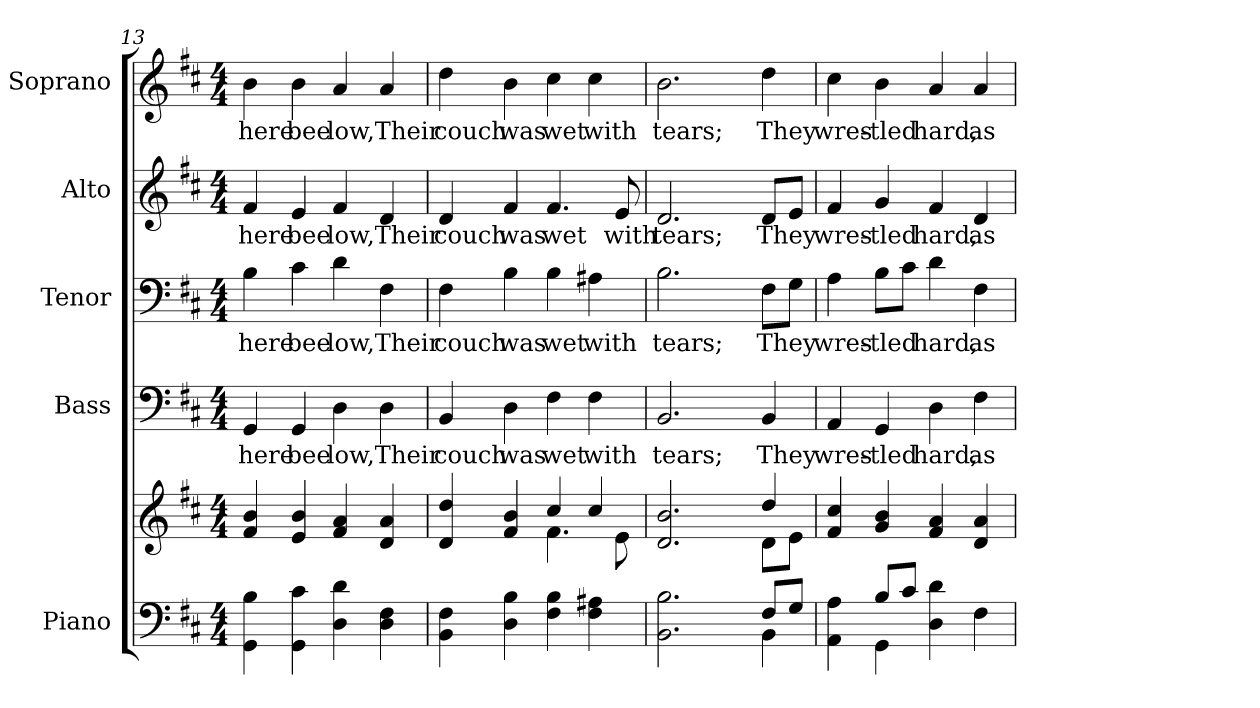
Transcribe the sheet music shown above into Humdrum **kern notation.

**kern	**kern	**kern	**text	**kern	**text	**kern	**text	**kern	**text
*part5	*part5	*part4	*part4	*part3	*part3	*part2	*part2	*part1	*part1
*staff6	*staff5	*staff4	*staff4	*staff3	*staff3	*staff2	*staff2	*staff1	*staff1
*I"Piano	*	*I"Bass	*	*I"Tenor	*	*I"Alto	*	*I"Soprano	*
*I'Pno.	*	*I'B.	*	*I'T.	*	*I'A.	*	*I'S.	*
*clefF4	*clefG2	*clefF4	*	*clefF4	*	*clefG2	*	*clefG2	*
*k[f#c#]	*k[f#c#]	*k[f#c#]	*	*k[f#c#]	*	*k[f#c#]	*	*k[f#c#]	*
*D:	*D:	*D:	*	*D:	*	*D:	*	*D:	*
*M4/4	*M4/4	*M4/4	*	*M4/4	*	*M4/4	*	*M4/4	*
=13	=13	=13	=13	=13	=13	=13	=13	=13	=13
!	!	!	!LO:LY:b:color=#000000	!	!	!	!	!	!
!	!	!	!	!	!LO:LY:b:color=#000000	!	!	!	!
!	!	!	!	!	!	!	!LO:LY:b:color=#000000	!	!
!	!	!	!	!	!	!	!	!	!LO:LY:b:color=#000000
4GGi\ 4Bi	4f#i/ 4bi	4GGi/	here	4Bi\	here	4f#i/	here	4bi\	here
!	!	!	!LO:LY:b:color=#000000	!	!	!	!	!	!
!	!	!	!	!	!LO:LY:b:color=#000000	!	!	!	!
!	!	!	!	!	!	!	!LO:LY:b:color=#000000	!	!
!	!	!	!	!	!	!	!	!	!LO:LY:b:color=#000000
4GGi\ 4c#i	4ei/ 4bi	4GGi/	bee	4c#i\	bee	4ei/	bee	4bi\	bee
!	!	!	!LO:LY:b:color=#000000	!	!	!	!	!	!
!	!	!	!	!	!LO:LY:b:color=#000000	!	!	!	!
!	!	!	!	!	!	!	!LO:LY:b:color=#000000	!	!
!	!	!	!	!	!	!	!	!	!LO:LY:b:color=#000000
4Di\ 4di	4f#i/ 4ai	4Di\	low,	4di\	low,	4f#i/	low,	4ai/	low,
!	!	!	!LO:LY:b:color=#000000	!	!	!	!	!	!
!	!	!	!	!	!LO:LY:b:color=#000000	!	!	!	!
!	!	!	!	!	!	!	!LO:LY:b:color=#000000	!	!
!	!	!	!	!	!	!	!	!	!LO:LY:b:color=#000000
4Di\ 4F#i	4di/ 4ai	4Di\	Their	4F#i\	Their	4di/	Their	4ai/	Their
!!LO:PB:g=z
=14	=14	=14	=14	=14	=14	=14	=14	=14	=14
*	*^	*	*	*	*	*	*	*	*
!	!	!	!	!LO:LY:b:color=#000000	!	!	!	!	!	!
!	!	!	!	!	!	!LO:LY:b:color=#000000	!	!	!	!
!	!	!	!	!	!	!	!	!LO:LY:b:color=#000000	!	!
!	!	!	!	!	!	!	!	!	!	!LO:LY:b:color=#000000
4BBi\ 4F#i	4di/ 4ddi	2ryy	4BBi/	couch	4F#i\	couch	4di/	couch	4ddi\	couch
!	!	!	!	!LO:LY:b:color=#000000	!	!	!	!	!	!
!	!	!	!	!	!	!LO:LY:b:color=#000000	!	!	!	!
!	!	!	!	!	!	!	!	!LO:LY:b:color=#000000	!	!
!	!	!	!	!	!	!	!	!	!	!LO:LY:b:color=#000000
4Di\ 4Bi	4f#i/ 4bi	.	4Di\	was	4Bi\	was	4f#i/	was	4bi\	was
!	!	!	!	!LO:LY:b:color=#000000	!	!	!	!	!	!
!	!	!	!	!	!	!LO:LY:b:color=#000000	!	!	!	!
!	!	!	!	!	!	!	!	!LO:LY:b:color=#000000	!	!
!	!	!	!	!	!	!	!	!	!	!LO:LY:b:color=#000000
4F#i\ 4Bi	4cc#i/	4.f#i\	4F#i\	wet	4Bi\	wet	4.f#i/	wet	4cc#i\	wet
!	!	!	!	!LO:LY:b:color=#000000	!	!	!	!	!	!
!	!	!	!	!	!	!LO:LY:b:color=#000000	!	!	!	!
!	!	!	!	!	!	!	!	!	!	!LO:LY:b:color=#000000
4F#i\ 4A#Xi	4cc#i/	.	4F#i\	with	4A#Xi\	with	.	.	4cc#i\	with
!	!	!	!	!	!	!	!	!LO:LY:b:color=#000000	!	!
.	.	8ei\	.	.	.	.	8ei/	with	.	.
=15	=15	=15	=15	=15	=15	=15	=15	=15	=15	=15
*^	*	*	*	*	*	*	*	*	*	*
!	!	!	!	!	!LO:LY:b:color=#000000	!	!	!	!	!	!
!	!	!	!	!	!	!	!LO:LY:b:color=#000000	!	!	!	!
!	!	!	!	!	!	!	!	!	!LO:LY:b:color=#000000	!	!
!	!	!	!	!	!	!	!	!	!	!	!LO:LY:b:color=#000000
2.BBi\ 2.Bi	2ryy	2.di/ 2.bi	2ryy	2.BBi/	tears;	2.Bi\	tears;	2.di/	tears;	2.bi\	tears;
.	4ryy	.	4ryy	.	.	.	.	.	.	.	.
!	!	!	!	!	!LO:LY:b:color=#000000	!	!	!	!	!	!
!	!	!	!	!	!	!	!LO:LY:b:color=#000000	!	!	!	!
!	!	!	!	!	!	!	!	!	!LO:LY:b:color=#000000	!	!
!	!	!	!	!	!	!	!	!	!	!	!LO:LY:b:color=#000000
8F#i/L	4BBi\	4ddi/	8di\L	4BBi/	They	8F#i\L	They	8di/L	They	4ddi\	They
8Gi/J	.	.	8ei\J	.	.	8Gi\J	.	8ei/J	.	.	.
*	*	*v	*v	*	*	*	*	*	*	*	*
!!LO:PB:g=z
=16	=16	=16	=16	=16	=16	=16	=16	=16	=16	=16
*	*	*^	*	*	*	*	*	*	*	*
!	!	!	!	!	!LO:LY:b:color=#000000	!	!	!	!	!	!
*	*	*v	*v	*	*	*	*	*	*	*	*
*	*	*^	*	*	*	*	*	*	*	*
!	!	!	!	!	!	!	!LO:LY:b:color=#000000	!	!	!	!
*	*	*v	*v	*	*	*	*	*	*	*	*
*	*	*^	*	*	*	*	*	*	*	*
!	!	!	!	!	!	!	!	!	!LO:LY:b:color=#000000	!	!
*	*	*v	*v	*	*	*	*	*	*	*	*
*	*	*^	*	*	*	*	*	*	*	*
!	!	!	!	!	!	!	!	!	!	!	!LO:LY:b:color=#000000
*	*	*v	*v	*	*	*	*	*	*	*	*
4AAi\ 4Ai	4ryy	4f#i/ 4cc#i	4AAi/	wres-	4Ai\	wres-	4f#i/	wres-	4cc#i\	wres-
!	!	!	!	!LO:LY:b:color=#000000	!	!	!	!	!	!
!	!	!	!	!	!	!LO:LY:b:color=#000000	!	!	!	!
!	!	!	!	!	!	!	!	!LO:LY:b:color=#000000	!	!
!	!	!	!	!	!	!	!	!	!	!LO:LY:b:color=#000000
8Bi/L	4GGi\	4gi/ 4bi	4GGi/	-tled	8Bi\L	-tled	4gi/	-tled	4bi\	-tled
8c#i/J	.	.	.	.	8c#i\J	.	.	.	.	.
!	!	!	!	!LO:LY:b:color=#000000	!	!	!	!	!	!
!	!	!	!	!	!	!LO:LY:b:color=#000000	!	!	!	!
!	!	!	!	!	!	!	!	!LO:LY:b:color=#000000	!	!
!	!	!	!	!	!	!	!	!	!	!LO:LY:b:color=#000000
4Di\ 4di	2ryy	4f#i/ 4ai	4Di\	hard,	4di\	hard,	4f#i/	hard,	4ai/	hard,
!	!	!	!	!LO:LY:b:color=#000000	!	!	!	!	!	!
!	!	!	!	!	!	!LO:LY:b:color=#000000	!	!	!	!
!	!	!	!	!	!	!	!	!LO:LY:b:color=#000000	!	!
!	!	!	!	!	!	!	!	!	!	!LO:LY:b:color=#000000
4F#i\	.	4di/ 4ai	4F#i\	as	4F#i\	as	4di/	as	4ai/	as
*v	*v	*	*	*	*	*	*	*	*	*
=	=	=	=	=	=	=	=	=	=
*-	*-	*-	*-	*-	*-	*-	*-	*-	*-
